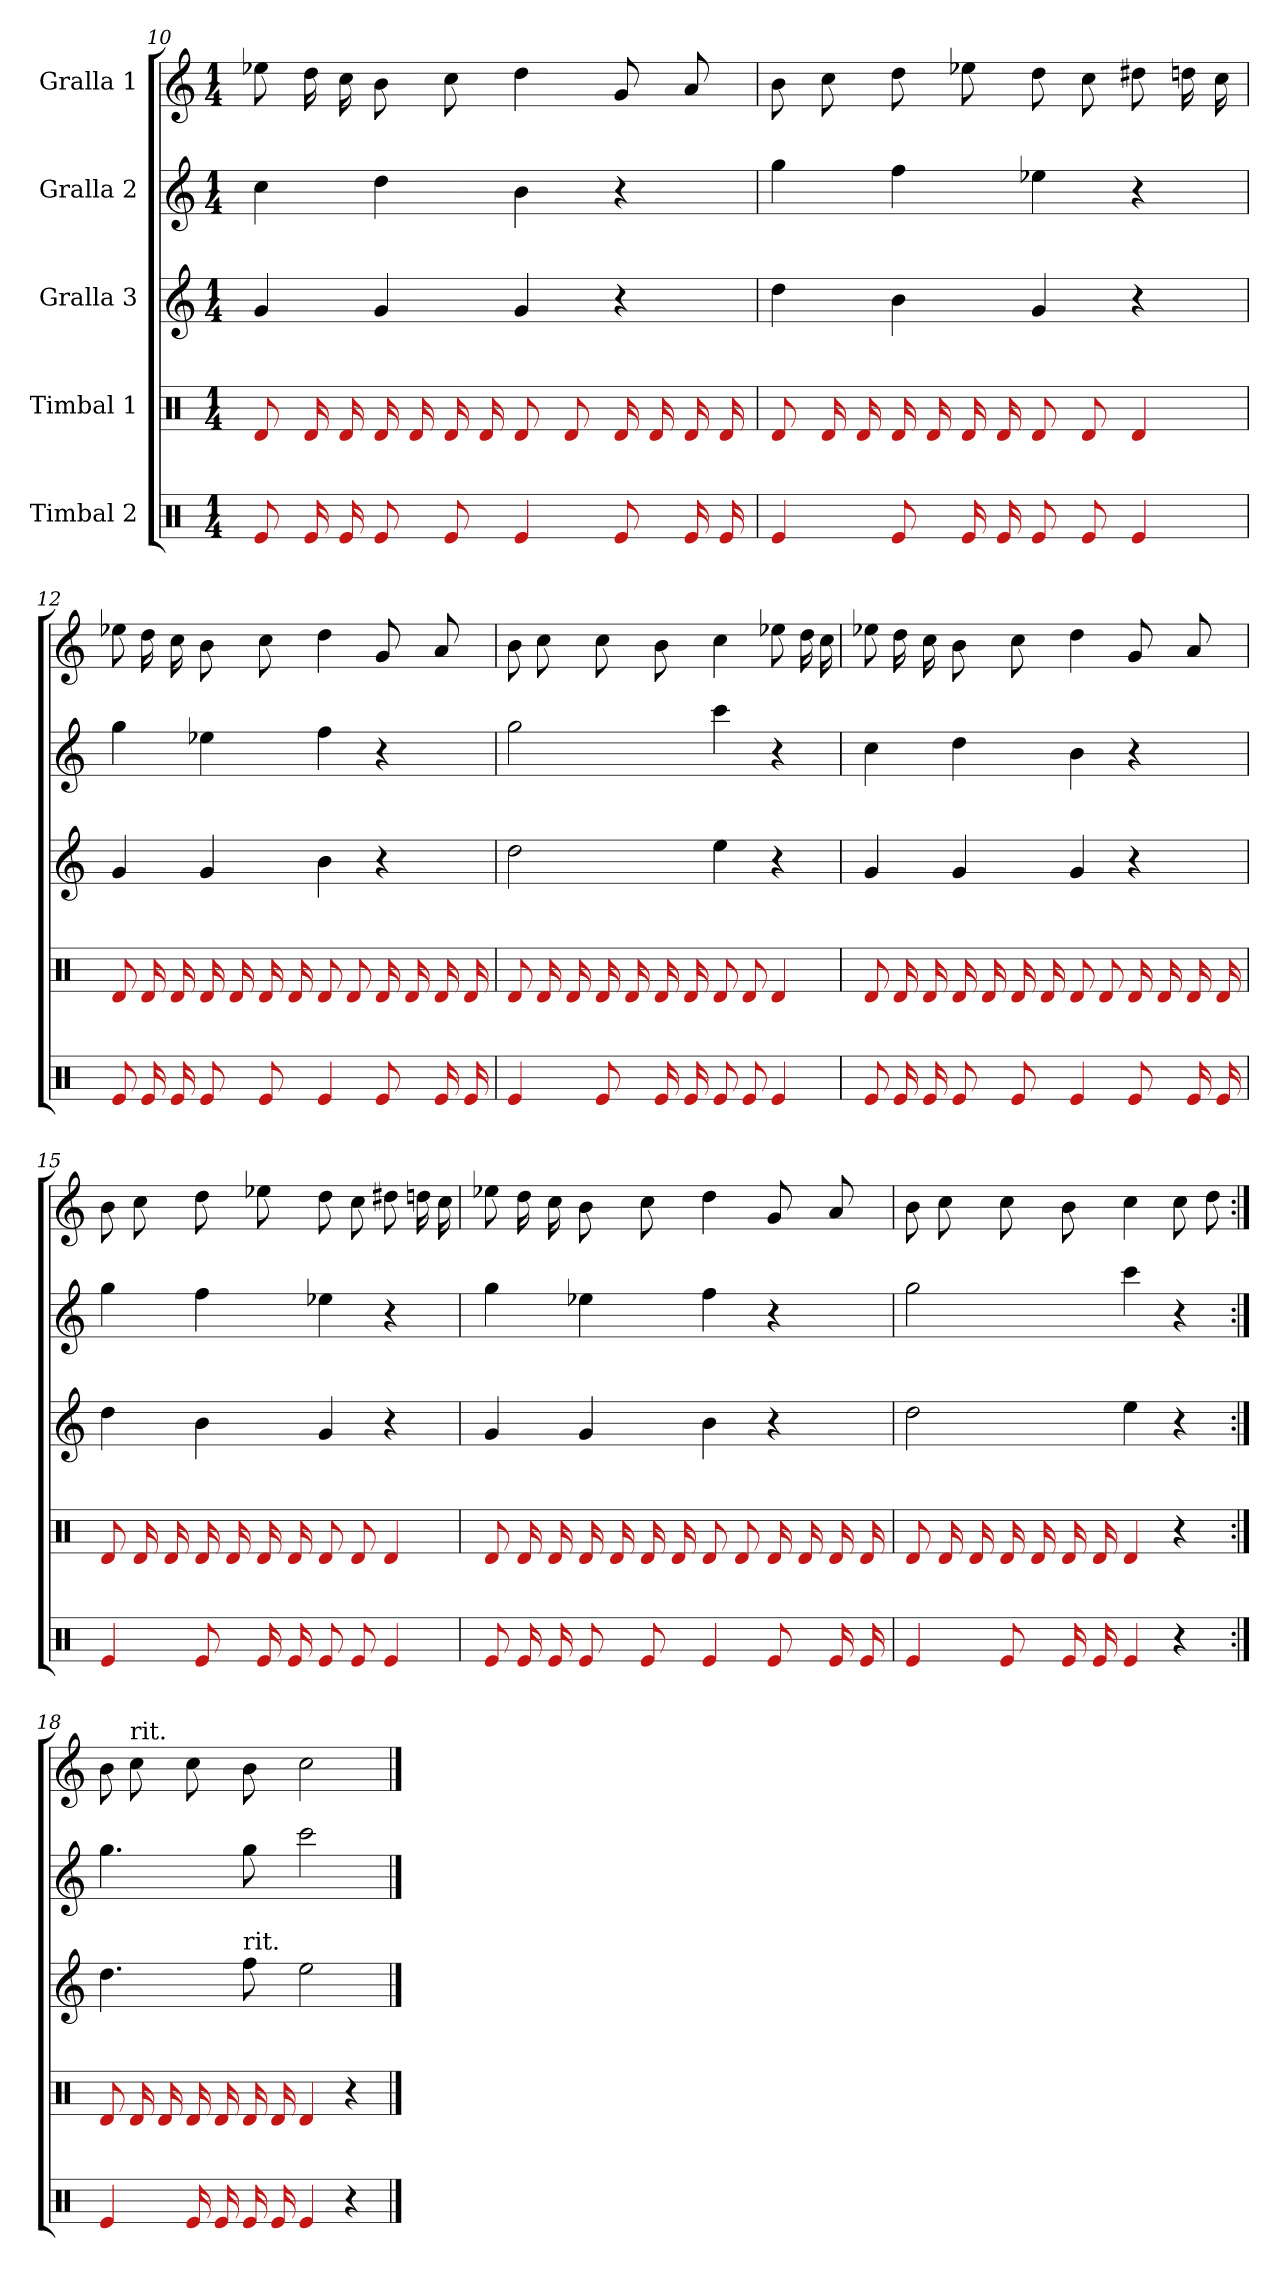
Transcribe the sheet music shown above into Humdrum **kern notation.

**kern	**kern	**kern	**kern	**kern
*part5	*part4	*part3	*part2	*part1
*staff5	*staff4	*staff3	*staff2	*staff1
*I"Timbal 2	*I"Timbal 1	*I"Gralla 3	*I"Gralla 2	*I"Gralla 1
*clefX	*clefX	*clefG2	*clefG2	*clefG2
*k[]	*k[]	*k[]	*k[]	*k[]
*M1/4	*M1/4	*M1/4	*M1/4	*M1/4
=10	=10	=10	=10	=10
8e	8d	4g	4cc	8ee-
16e	16d	.	.	16dd
16e	16d	.	.	16cc
8e	16d	4g	4dd	8b
.	16d	.	.	.
8e	16d	.	.	8cc
.	16d	.	.	.
4e	8d	4g	4b	4dd
.	8d	.	.	.
8e	16d	4r	4r	8g
.	16d	.	.	.
16e	16d	.	.	8a
16e	16d	.	.	.
=11	=11	=11	=11	=11
4e	8d	4dd	4gg	8b
.	16d	.	.	8cc
.	16d	.	.	.
8e	16d	4b	4ff	8dd
.	16d	.	.	.
16e	16d	.	.	8ee-
16e	16d	.	.	.
8e	8d	4g	4ee-	8dd
8e	8d	.	.	8cc
4e	4d	4r	4r	8dd#
.	.	.	.	16dd
.	.	.	.	16cc
=12	=12	=12	=12	=12
8e	8d	4g	4gg	8ee-
16e	16d	.	.	16dd
16e	16d	.	.	16cc
8e	16d	4g	4ee-	8b
.	16d	.	.	.
8e	16d	.	.	8cc
.	16d	.	.	.
4e	8d	4b	4ff	4dd
.	8d	.	.	.
8e	16d	4r	4r	8g
.	16d	.	.	.
16e	16d	.	.	8a
16e	16d	.	.	.
=13	=13	=13	=13	=13
4e	8d	2dd	2gg	8b
.	16d	.	.	8cc
.	16d	.	.	.
8e	16d	.	.	8cc
.	16d	.	.	.
16e	16d	.	.	8b
16e	16d	.	.	.
8e	8d	4ee	4ccc	4cc
8e	8d	.	.	.
4e	4d	4r	4r	8ee-
.	.	.	.	16dd
.	.	.	.	16cc
=14	=14	=14	=14	=14
8e	8d	4g	4cc	8ee-
16e	16d	.	.	16dd
16e	16d	.	.	16cc
8e	16d	4g	4dd	8b
.	16d	.	.	.
8e	16d	.	.	8cc
.	16d	.	.	.
4e	8d	4g	4b	4dd
.	8d	.	.	.
8e	16d	4r	4r	8g
.	16d	.	.	.
16e	16d	.	.	8a
16e	16d	.	.	.
=15	=15	=15	=15	=15
4e	8d	4dd	4gg	8b
.	16d	.	.	8cc
.	16d	.	.	.
8e	16d	4b	4ff	8dd
.	16d	.	.	.
16e	16d	.	.	8ee-
16e	16d	.	.	.
8e	8d	4g	4ee-	8dd
8e	8d	.	.	8cc
4e	4d	4r	4r	8dd#
.	.	.	.	16dd
.	.	.	.	16cc
=16	=16	=16	=16	=16
8e	8d	4g	4gg	8ee-
16e	16d	.	.	16dd
16e	16d	.	.	16cc
8e	16d	4g	4ee-	8b
.	16d	.	.	.
8e	16d	.	.	8cc
.	16d	.	.	.
4e	8d	4b	4ff	4dd
.	8d	.	.	.
8e	16d	4r	4r	8g
.	16d	.	.	.
16e	16d	.	.	8a
16e	16d	.	.	.
=17	=17	=17	=17	=17
4e	8d	2dd	2gg	8b
.	16d	.	.	8cc
.	16d	.	.	.
8e	16d	.	.	8cc
.	16d	.	.	.
16e	16d	.	.	8b
16e	16d	.	.	.
4e	4d	4ee	4ccc	4cc
4r	4r	4r	4r	8cc
.	.	.	.	8dd
=18:|!	=18:|!	=18:|!	=18:|!	=18:|!
4e	8d	4.dd	4.gg	8b
!	!	!	!	!LO:TX:t=rit.
.	16d	.	.	8cc
.	16d	.	.	.
16e	16d	.	.	8cc
16e	16d	.	.	.
!	!	!LO:TX:t=rit.	!	!
16e	16d	8ff	8gg	8b
16e	16d	.	.	.
4e	4d	2ee	2ccc	2cc
4r	4r	.	.	.
==	==	==	==	==
*-	*-	*-	*-	*-
